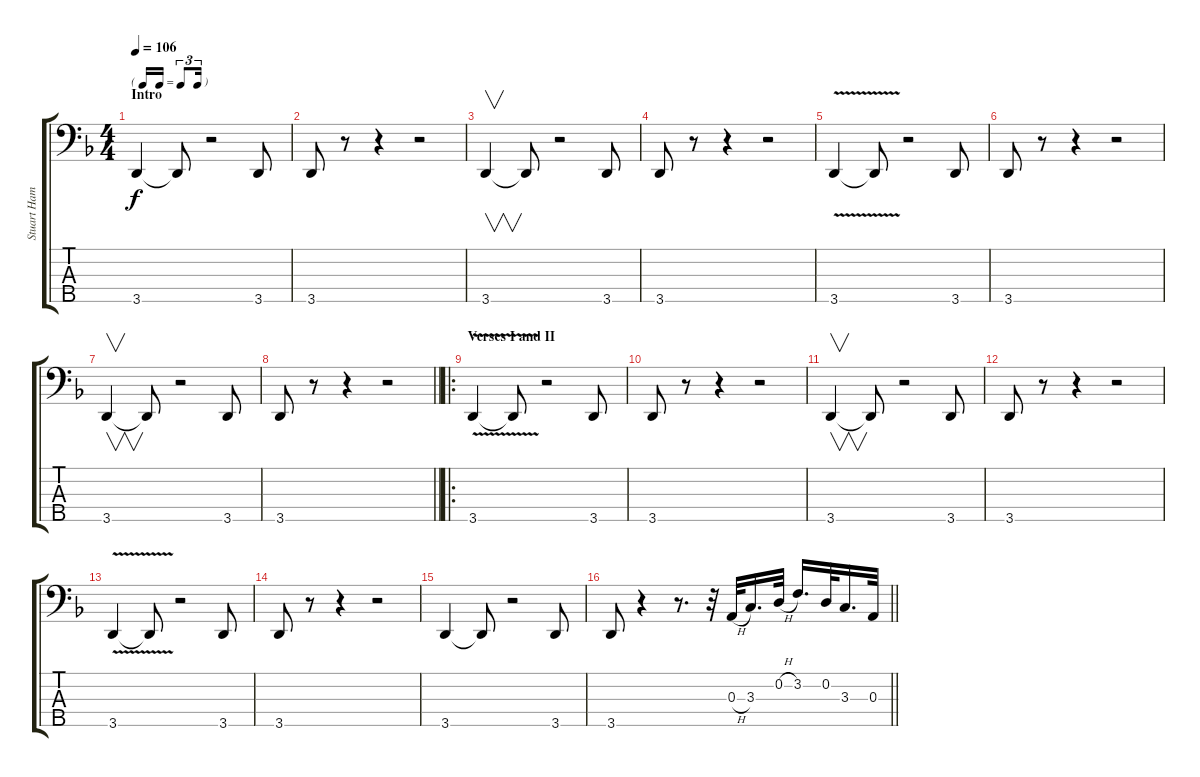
\track ("Stuart Hamm (Bass I)" "Stuart Ham") {instrument slapbass2}
\staff {score tabs}
\tuning (G2 D2 A1 E1 B0) {hide}
\ts (4 4)
\tf triplet16th
\section ("" "Intro")
\tempo 106
\clef f4
\ks f
3.5.4{dy f instrument slapbass2} 3.5{t}.8 r.2 3.5.8 |
3.5.8 r.8 r.4 r.2 |
3.5.4{v} 3.5{t}.8 r.2 3.5.8 |
3.5.8 r.8 r.4 r.2 |
3.5{v}.4 3.5{t}.8 r.2 3.5.8 |
3.5.8 r.8 r.4 r.2 |
3.5.4{v} 3.5{t}.8 r.2 3.5.8 |
\barLineRight lightlight
3.5.8 r.8 r.4 r.2 |
\ro
\section ("" "Verses I and II")
3.5{v}.4 3.5{t}.8 r.2 3.5.8 |
3.5.8 r.8 r.4 r.2 |
3.5.4{v} 3.5{t}.8 r.2 3.5.8 |
3.5.8 r.8 r.4 r.2 |
3.5{v}.4 3.5{t}.8 r.2 3.5.8 |
3.5.8 r.8 r.4 r.2 |
3.5.4 3.5{t}.8 r.2 3.5.8 |
\barLineRight lightlight
3.5.8 r.4 r.8{d} r.32 0.3{h}.32 3.3.16{d} 0.2{h}.32 3.2.16{d} 0.2.32 3.3.16{d} 0.3.32
